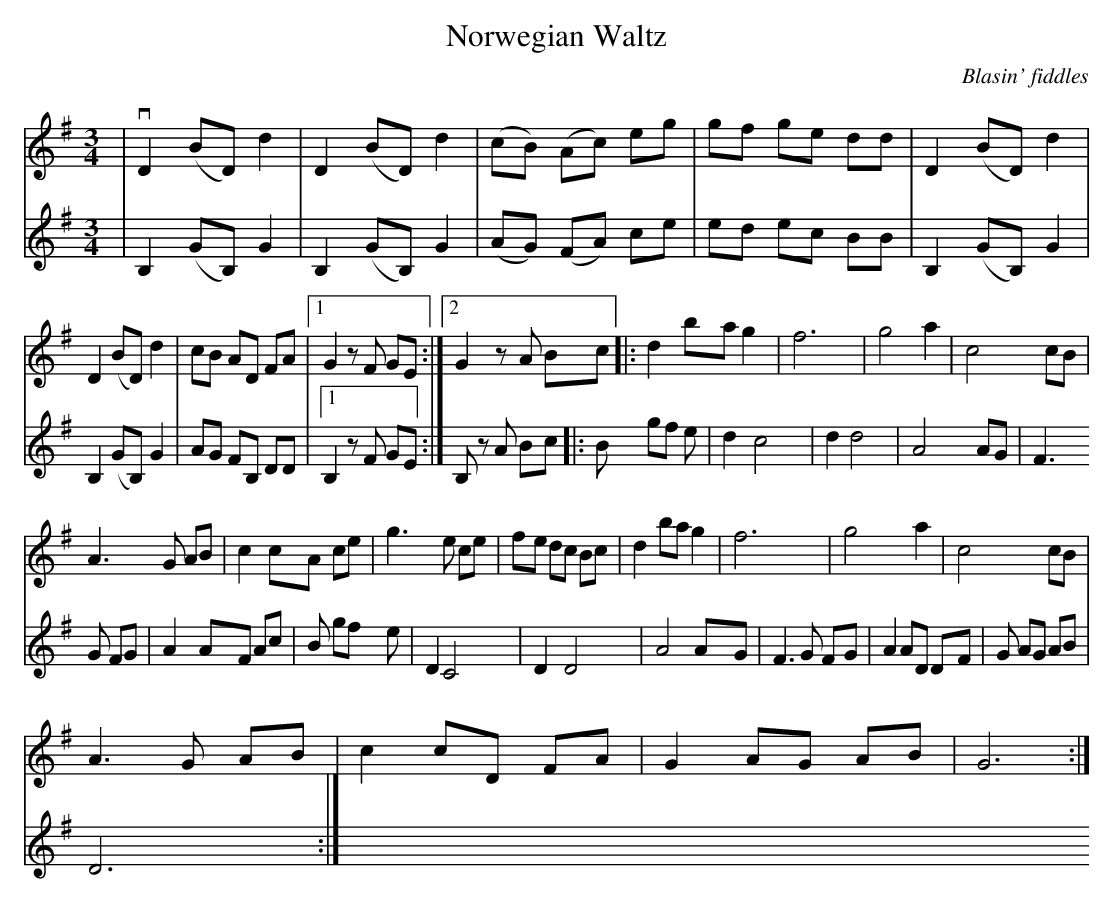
X:1
T:Norwegian Waltz
C:Blasin' fiddles
M:3/4
L:1/8
K: G
V:1
|v D2 (BD) d2  |D2 (BD) d2| (cB) (Ac) eg| gf ge dd| D2 (BD) d2|
 D2 (BD) d2 | cB AD FA |1G2 zF GE:|2G2 zA Bc|:  d2 ba g2 | f6| g4 a2| c4 cB|
 A3 G AB| c2 cA ce |g3 e ce | fe dc Bc |d2 ba g2 | f6| g4 a2| c4 cB|
A3 G AB| c2 cD FA| G2 AG AB| G6:|]
V:2
|B,2 (GB,) G2|B,2 (GB,) G2|(AG) (FA) ce | ed ec BB | B,2 (GB,) G2|B,2 (GB,) G2|AG FB, DD |1 B,2 z F GE :|
2 B, z A Bc |: B gf e | d2 c4 | d2 d4 |A4 AG | F3 G FG | A2 AF Ac | B gf e | D2 C4 | D2 D4 |A4 AG | F3 G FG | A2 AD DF |G AG AB | D6 :|
